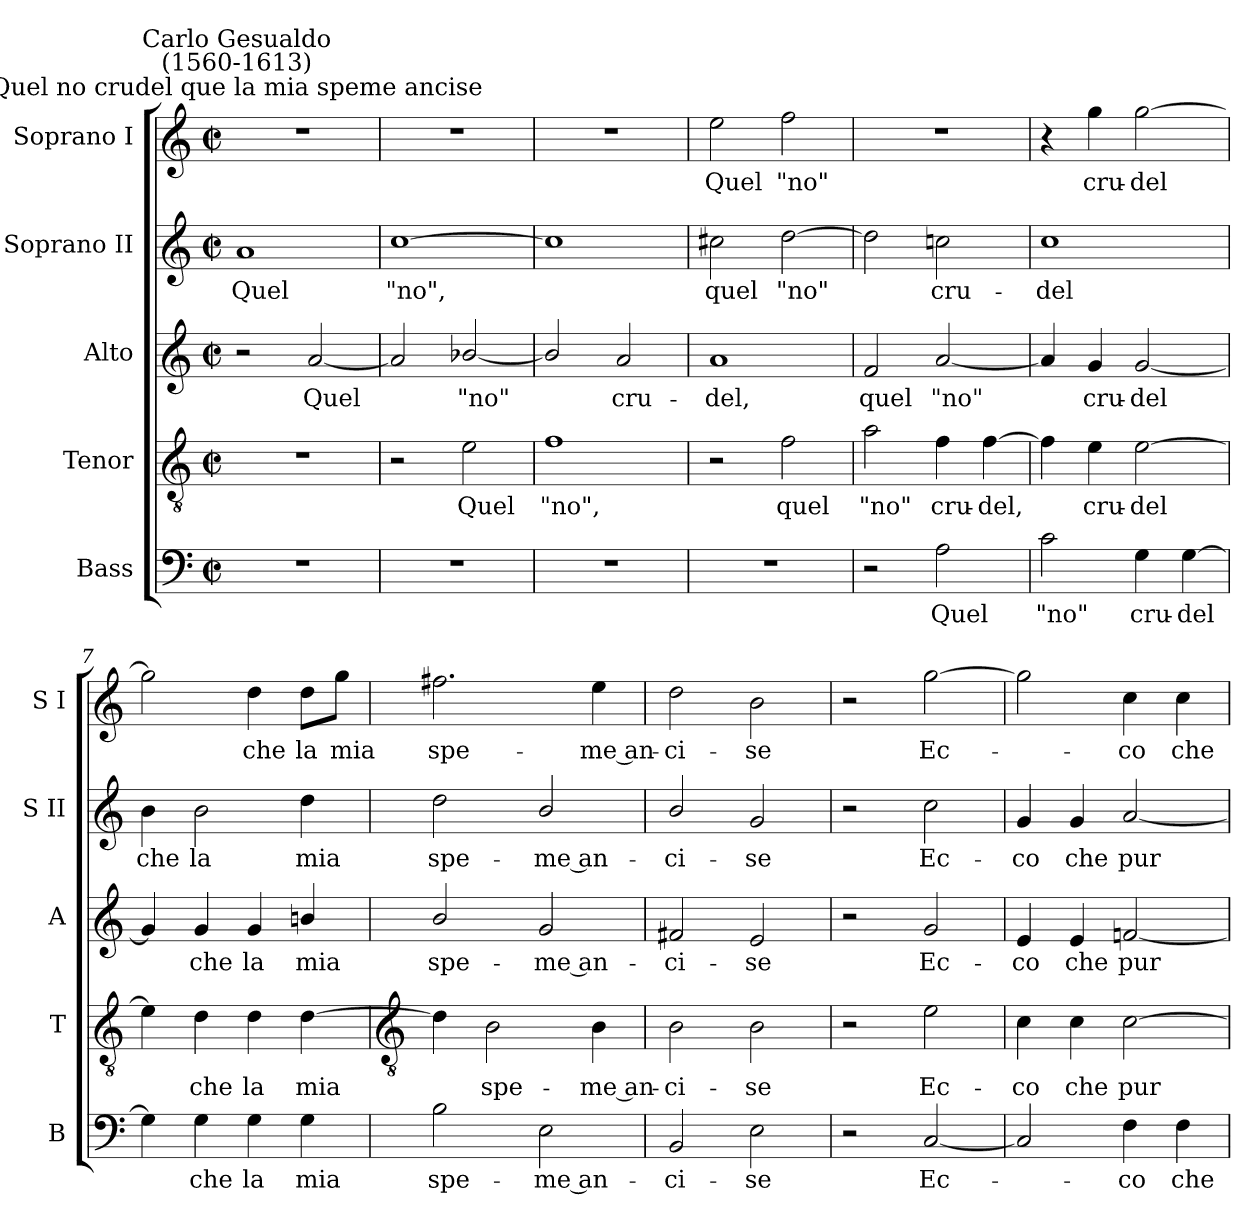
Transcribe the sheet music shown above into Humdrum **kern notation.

**kern	**text	**kern	**text	**kern	**text	**kern	**text	**kern	**text
*part5	*part5	*part4	*part4	*part3	*part3	*part2	*part2	*part1	*part1
*staff5	*staff5	*staff4	*staff4	*staff3	*staff3	*staff2	*staff2	*staff1	*staff1
*I"Bass	*	*I"Tenor	*	*I"Alto	*	*I"Soprano II	*	*I"Soprano I	*
*I'B	*	*I'T	*	*I'A	*	*I'S II	*	*I'S I	*
*clefF4	*	*clefGv2	*	*clefG2	*	*clefG2	*	*clefG2	*
*k[]	*	*k[]	*	*k[]	*	*k[]	*	*k[]	*
*C:	*	*C:	*	*C:	*	*C:	*	*C:	*
*M2/2	*	*M2/2	*	*M2/2	*	*M2/2	*	*M2/2	*
*met(c|)	*	*met(c|)	*	*met(c|)	*	*met(c|)	*	*met(c|)	*
=1	=1	=1	=1	=1	=1	=1	=1	=1	=1
!	!	!	!	!	!	!	!	!LO:TX:a:cj:t=Quel no crudel que la mia speme ancise	!
!	!	!	!	!	!	!	!	!LO:TX:a:cj:t=Carlo Gesualdo\n(1560-1613)	!
!	!	!	!	!	!	!	!LO:LY:b	!	!
1r	.	1r	.	2r	.	1a	Quel	1r	.
!	!	!	!	!	!LO:LY:b	!	!	!	!
.	.	.	.	[2a	Quel	.	.	.	.
=2	=2	=2	=2	=2	=2	=2	=2	=2	=2
!	!	!	!	!	!	!	!LO:LY:b	!	!
1r	.	2r	.	2a]	.	[1cc	"no",	1r	.
!	!	!	!LO:LY:b	!	!LO:LY:b	!	!	!	!
.	.	2e	Quel	[2b-X/	"no"	.	.	.	.
=3	=3	=3	=3	=3	=3	=3	=3	=3	=3
!	!	!	!LO:LY:b	!	!	!	!	!	!
1r	.	1f	"no",	2b-/]	.	1cc]	.	1r	.
!	!	!	!	!	!LO:LY:b	!	!	!	!
.	.	.	.	2a	cru-	.	.	.	.
=4	=4	=4	=4	=4	=4	=4	=4	=4	=4
!	!	!	!	!	!LO:LY:b	!	!LO:LY:b	!	!LO:LY:b
1r	.	2r	.	1a	-del,	2cc#X	quel	2ee	Quel
!	!	!	!LO:LY:b	!	!	!	!LO:LY:b	!	!LO:LY:b
.	.	2f	quel	.	.	[2dd	"no"	2ff	"no"
=5	=5	=5	=5	=5	=5	=5	=5	=5	=5
!	!	!	!LO:LY:b	!	!LO:LY:b	!	!	!	!
2r	.	2a	"no"	2f	quel	2dd]	.	1r	.
!	!LO:LY:b	!	!LO:LY:b	!	!LO:LY:b	!	!LO:LY:b	!	!
2A	Quel	4f	cru-	[2a	"no"	2ccn	cru-	.	.
!	!	!	!LO:LY:b	!	!	!	!	!	!
.	.	[4f	-del,	.	.	.	.	.	.
=6	=6	=6	=6	=6	=6	=6	=6	=6	=6
!	!LO:LY:b	!	!	!	!	!	!LO:LY:b	!	!
2c	"no"	4f]	.	4a]	.	1cc	-del	4r	.
!	!	!	!LO:LY:b	!	!LO:LY:b	!	!	!	!LO:LY:b
.	.	4e	cru-	4g	cru-	.	.	4gg	cru-
!	!LO:LY:b	!	!LO:LY:b	!	!LO:LY:b	!	!	!	!LO:LY:b
4G	cru-	[2e	-del	[2g	-del	.	.	[2gg	-del
!	!LO:LY:b	!	!	!	!	!	!	!	!
[4G	-del	.	.	.	.	.	.	.	.
=7	=7	=7	=7	=7	=7	=7	=7	=7	=7
!	!	!	!	!	!	!	!LO:LY:b	!	!
4G]	.	4e]	.	4g]	.	4b	che	2gg]	.
!	!LO:LY:b	!	!LO:LY:b	!	!LO:LY:b	!	!LO:LY:b	!	!
4G	che	4d	che	4g	che	2b	la	.	.
!	!LO:LY:b	!	!LO:LY:b	!	!LO:LY:b	!	!	!	!LO:LY:b
4G	la	4d	la	4g	la	.	.	4dd	che
!	!LO:LY:b	!	!LO:LY:b	!	!LO:LY:b	!	!LO:LY:b	!	!LO:LY:b
4G	mia	[4d	mia	4bn/	mia	4dd	mia	8dd\L	la
!	!	!	!	!	!	!	!	!	!LO:LY:b
.	.	.	.	.	.	.	.	8gg\J	mia
!!LO:LB:g=z
=8	=8	=8	=8	=8	=8	=8	=8	=8	=8
*	*	*clefGv2	*	*	*	*	*	*	*
!	!LO:LY:b	!	!	!	!LO:LY:b	!	!LO:LY:b	!	!LO:LY:b
2B	spe-	4d]	.	2b/	spe-	2dd	spe-	2.ff#X	spe-
!	!	!	!LO:LY:b	!	!	!	!	!	!
.	.	2B	spe-	.	.	.	.	.	.
!	!LO:LY:b	!	!	!	!LO:LY:b	!	!LO:LY:b	!	!
2E	-me an-	.	.	2g	-me an-	2b/	-me an-	.	.
!	!	!	!LO:LY:b	!	!	!	!	!	!LO:LY:b
.	.	4B	-me an-	.	.	.	.	4ee	-me an-
=9	=9	=9	=9	=9	=9	=9	=9	=9	=9
!	!LO:LY:b	!	!LO:LY:b	!	!LO:LY:b	!	!LO:LY:b	!	!LO:LY:b
2BB	-ci-	2B	-ci-	2f#X	-ci-	2b/	-ci-	2dd	-ci-
!	!LO:LY:b	!	!LO:LY:b	!	!LO:LY:b	!	!LO:LY:b	!	!LO:LY:b
2E	-se	2B	-se	2e	-se	2g	-se	2b	-se
=10	=10	=10	=10	=10	=10	=10	=10	=10	=10
2r	.	2r	.	2r	.	2r	.	2r	.
!	!LO:LY:b	!	!LO:LY:b	!	!LO:LY:b	!	!LO:LY:b	!	!LO:LY:b
[2C	Ec-	2e	Ec-	2g	Ec-	2cc	Ec-	[2gg	Ec-
=11	=11	=11	=11	=11	=11	=11	=11	=11	=11
!	!	!	!LO:LY:b	!	!LO:LY:b	!	!LO:LY:b	!	!
2C]	.	4c	-co	4e	-co	4g	-co	2gg]	.
!	!	!	!LO:LY:b	!	!LO:LY:b	!	!LO:LY:b	!	!
.	.	4c	che	4e	che	4g	che	.	.
!	!LO:LY:b	!	!LO:LY:b	!	!LO:LY:b	!	!LO:LY:b	!	!LO:LY:b
4F	co	[2c	pur	[2fn	pur	[2a	pur	4cc	co
!	!LO:LY:b	!	!	!	!	!	!	!	!LO:LY:b
4F	che	.	.	.	.	.	.	4cc	che
=	=	=	=	=	=	=	=	=	=
*-	*-	*-	*-	*-	*-	*-	*-	*-	*-
